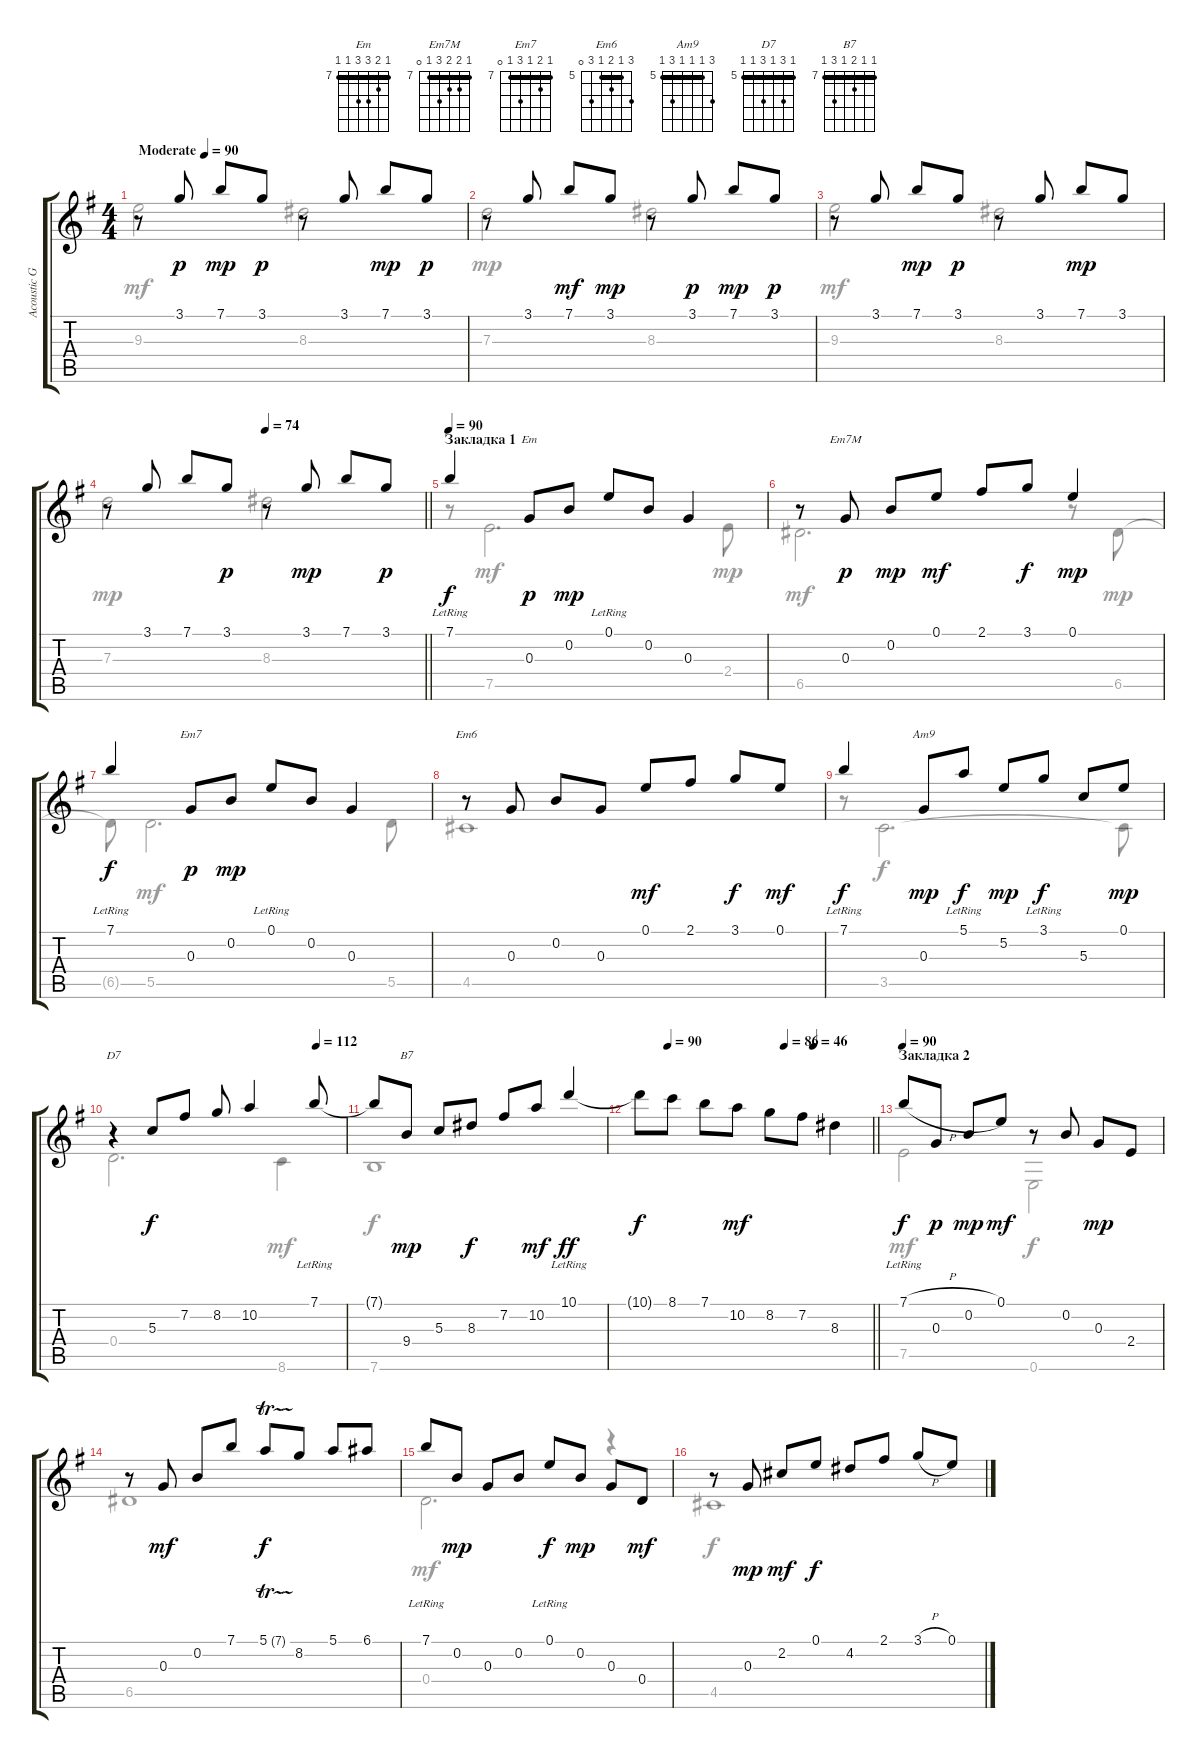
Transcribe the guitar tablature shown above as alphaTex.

\track ("Acoustic Guitar (steel" "Acoustic G") {instrument acousticguitarsteel}
\staff {score tabs}
\tuning (E4 B3 G3 D3 A2 E2) {hide}
\chord ("Em" 7 8 9 9 7 7) {firstfret 7 barre 7}
\chord ("Em7M" 7 8 8 9 7 0) {firstfret 7 barre 7}
\chord ("Em7" 7 8 7 9 7 0) {firstfret 7 barre 7}
\chord ("Em6" 7 5 6 5 7 0) {firstfret 5 barre 5}
\chord ("Am9" 7 5 5 5 7 5) {firstfret 5 barre 5}
\chord ("D7" 5 7 5 7 5 5) {firstfret 5 barre 5}
\chord ("B7" 7 7 8 7 9 7) {firstfret 7 barre 7}
\voice
\ts (4 4)
\tempo (90 "Moderate")
\clef g2
\ks eminor
r.8{dy p instrument acousticguitarsteel} 3.1.8 7.1.8{dy mp} 3.1.8{dy p} r.8 3.1.8 7.1.8{dy mp} 3.1.8{dy p} |
r.8 3.1.8 7.1.8{dy mf} 3.1.8{dy mp} r.8 3.1.8{dy p} 7.1.8{dy mp} 3.1.8{dy p} |
r.8 3.1.8 7.1.8{dy mp} 3.1.8{dy p} r.8 3.1.8 7.1.8{dy mp} 3.1.8 |
\tempo (74 0.5)
\barLineRight lightlight
r.8 3.1.8 7.1.8 3.1.8{dy p} r.8 3.1.8{dy mp} 7.1.8 3.1.8{dy p} |
\section ("" "Закладка 1")
\tempo 90
7.1{lr}.4{dy f} 0.3.8{ch "Em" dy p} 0.2.8{dy mp} 0.1{lr}.8 0.2.8 0.3.4 |
r.8 0.3.8{ch "Em7M" dy p} 0.2.8{dy mp} 0.1.8{dy mf} 2.1.8 3.1.8{dy f} 0.1.4{dy mp} |
7.1{lr}.4{dy f} 0.3.8{ch "Em7" dy p} 0.2.8{dy mp} 0.1{lr}.8 0.2.8 0.3.4 |
r.8{ch "Em6" volume 10} 0.3.8 0.2.8 0.3.8 0.1.8{dy mf} 2.1.8 3.1.8{dy f} 0.1.8{dy mf} |
7.1{lr}.4{dy f} 0.3.8{ch "Am9" dy mp} 5.1{lr}.8{dy f} 5.2.8{dy mp} 3.1{lr}.8{dy f} 5.3.8 0.1.8{dy mp} |
\tempo (112 0.875)
r.4{ch "D7"} 5.3.8{dy f} 7.2.8 8.2.8 10.2.4 7.1{lr}.8 |
7.1{t}.8 9.4.8{ch "B7" dy mp} 5.3.8 8.3.8{dy f} 7.2.8 10.2.8{dy mf} 10.1{lr}.4{dy ff} |
\tempo (90 0.125)
\tempo (86 0.625)
\tempo (46 0.75)
\barLineRight lightlight
10.1{t}.8{dy f} 8.1.8 7.1.8 10.2.8{dy mf} 8.2.8 7.2.8 8.3.4 |
\section ("" "Закладка 2")
\tempo 90
7.1{h lr}.8{dy f} 0.3.8{dy p} 0.2.8{dy mp} 0.1.8{dy mf} r.8 0.2.8 0.3.8{dy mp} 2.4.8 |
r.8 0.3.8{dy mf} 0.2.8 7.1.8 5.1{tr (7 16)}.8{dy f} 8.2.8 5.1.8 6.1.8 |
7.1{lr}.8 0.2.8{dy mp} 0.3.8 0.2.8 0.1{lr}.8{dy f} 0.2.8{dy mp} 0.3.8 0.4.8{dy mf} |
r.8 0.3.8{dy mp} 2.2.8{dy mf} 0.1.8{dy f} 4.2.8 2.1.8 3.1{h}.8 0.1.8
\voice
\clef g2
\ottava regular
\simile none
\ks eminor
9.3.2{dy mf} 8.3.2 |
7.3.2{dy mp} 8.3.2 |
9.3.2{dy mf} 8.3.2 |
\barLineRight lightlight
7.3.2{dy mp} 8.3.2 |
r.8 7.5.2{d dy mf} 2.4.8{dy mp} |
6.5.2{d dy mf} r.8 6.5.8{dy mp} |
6.5{t}.8{dy f} 5.5.2{d dy mf} 5.5.8 |
4.5.1 |
r.8 3.5.2{d dy f} 3.5{t}.8 |
0.4.2{d} 8.6.4{dy mf} |
7.6.1{dy f} |
\barLineRight lightlight
|
7.5.2{dy mf} 0.6.2{dy f} |
6.5.1 |
0.4.2{d dy mf} r.4 |
4.5.1{dy f}
